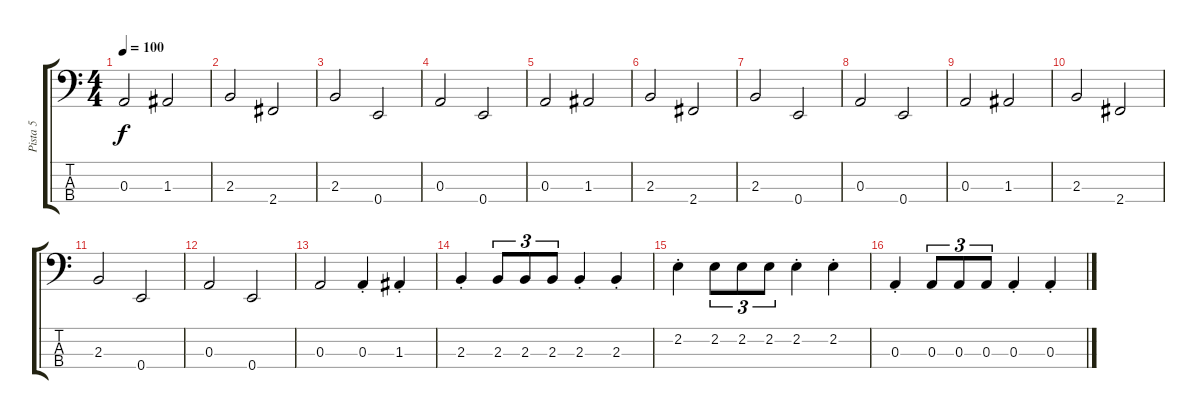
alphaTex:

\track ("Pista 5" "Pista 5") {instrument electricbassfinger}
\staff {score tabs}
\tuning (G2 D2 A1 E1) {hide}
\ts (4 4)
\tempo 100
\clef f4
\ks c
0.3.2{dy f} 1.3.2 |
2.3.2 2.4.2 |
2.3.2 0.4.2 |
0.3.2 0.4.2 |
0.3.2 1.3.2 |
2.3.2 2.4.2 |
2.3.2 0.4.2 |
0.3.2 0.4.2 |
0.3.2 1.3.2 |
2.3.2 2.4.2 |
2.3.2 0.4.2 |
0.3.2 0.4.2 |
0.3.2 0.3{st}.4 1.3{st}.4 |
2.3{st}.4 2.3.8{tu (3 2)} 2.3.8{tu (3 2)} 2.3.8{tu (3 2)} 2.3{st}.4 2.3{st}.4 |
2.2{st}.4 2.2.8{tu (3 2)} 2.2.8{tu (3 2)} 2.2.8{tu (3 2)} 2.2{st}.4 2.2{st}.4 |
0.3{st}.4 0.3.8{tu (3 2)} 0.3.8{tu (3 2)} 0.3.8{tu (3 2)} 0.3{st}.4 0.3{st}.4
